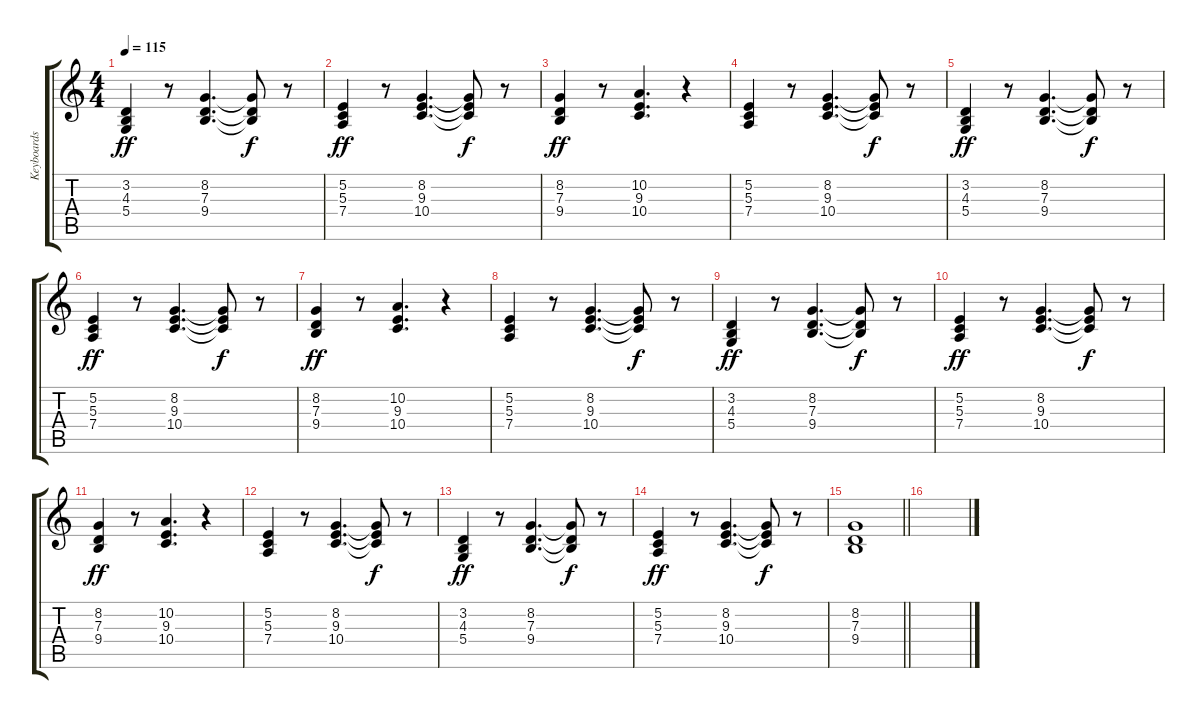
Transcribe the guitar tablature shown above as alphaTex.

\track ("Keyboards" "Keyboards") {instrument pad2warm}
\staff {score tabs}
\tuning (E4 B3 G3 D3 A2 E2) {hide}
\ts (4 4)
\tempo 115
\clef g2
\ks c
(3.2 4.3 5.4).4{dy ff} r.8 (8.2 7.3 9.4).4{d} (8.2{t} 7.3{t} 9.4{t}).8{dy f} r.8 |
(5.2 5.3 7.4).4{dy ff} r.8 (8.2 9.3 10.4).4{d} (8.2{t} 9.3{t} 10.4{t}).8{dy f} r.8 |
(8.2 7.3 9.4).4{dy ff} r.8 (10.2 9.3 10.4).4{d} r.4 |
(5.2 5.3 7.4).4 r.8 (8.2 9.3 10.4).4{d} (8.2{t} 9.3{t} 10.4{t}).8{dy f} r.8 |
(3.2 4.3 5.4).4{dy ff} r.8 (8.2 7.3 9.4).4{d} (8.2{t} 7.3{t} 9.4{t}).8{dy f} r.8 |
(5.2 5.3 7.4).4{dy ff} r.8 (8.2 9.3 10.4).4{d} (8.2{t} 9.3{t} 10.4{t}).8{dy f} r.8 |
(8.2 7.3 9.4).4{dy ff} r.8 (10.2 9.3 10.4).4{d} r.4 |
(5.2 5.3 7.4).4 r.8 (8.2 9.3 10.4).4{d} (8.2{t} 9.3{t} 10.4{t}).8{dy f} r.8 |
(3.2 4.3 5.4).4{dy ff} r.8 (8.2 7.3 9.4).4{d} (8.2{t} 7.3{t} 9.4{t}).8{dy f} r.8 |
(5.2 5.3 7.4).4{dy ff} r.8 (8.2 9.3 10.4).4{d} (8.2{t} 9.3{t} 10.4{t}).8{dy f} r.8 |
(8.2 7.3 9.4).4{dy ff} r.8 (10.2 9.3 10.4).4{d} r.4 |
(5.2 5.3 7.4).4 r.8 (8.2 9.3 10.4).4{d} (8.2{t} 9.3{t} 10.4{t}).8{dy f} r.8 |
(3.2 4.3 5.4).4{dy ff} r.8 (8.2 7.3 9.4).4{d} (8.2{t} 7.3{t} 9.4{t}).8{dy f} r.8 |
(5.2 5.3 7.4).4{dy ff} r.8 (8.2 9.3 10.4).4{d} (8.2{t} 9.3{t} 10.4{t}).8{dy f} r.8 |
\barLineRight lightlight
(8.2 7.3 9.4).1 |
\section ("" "")
